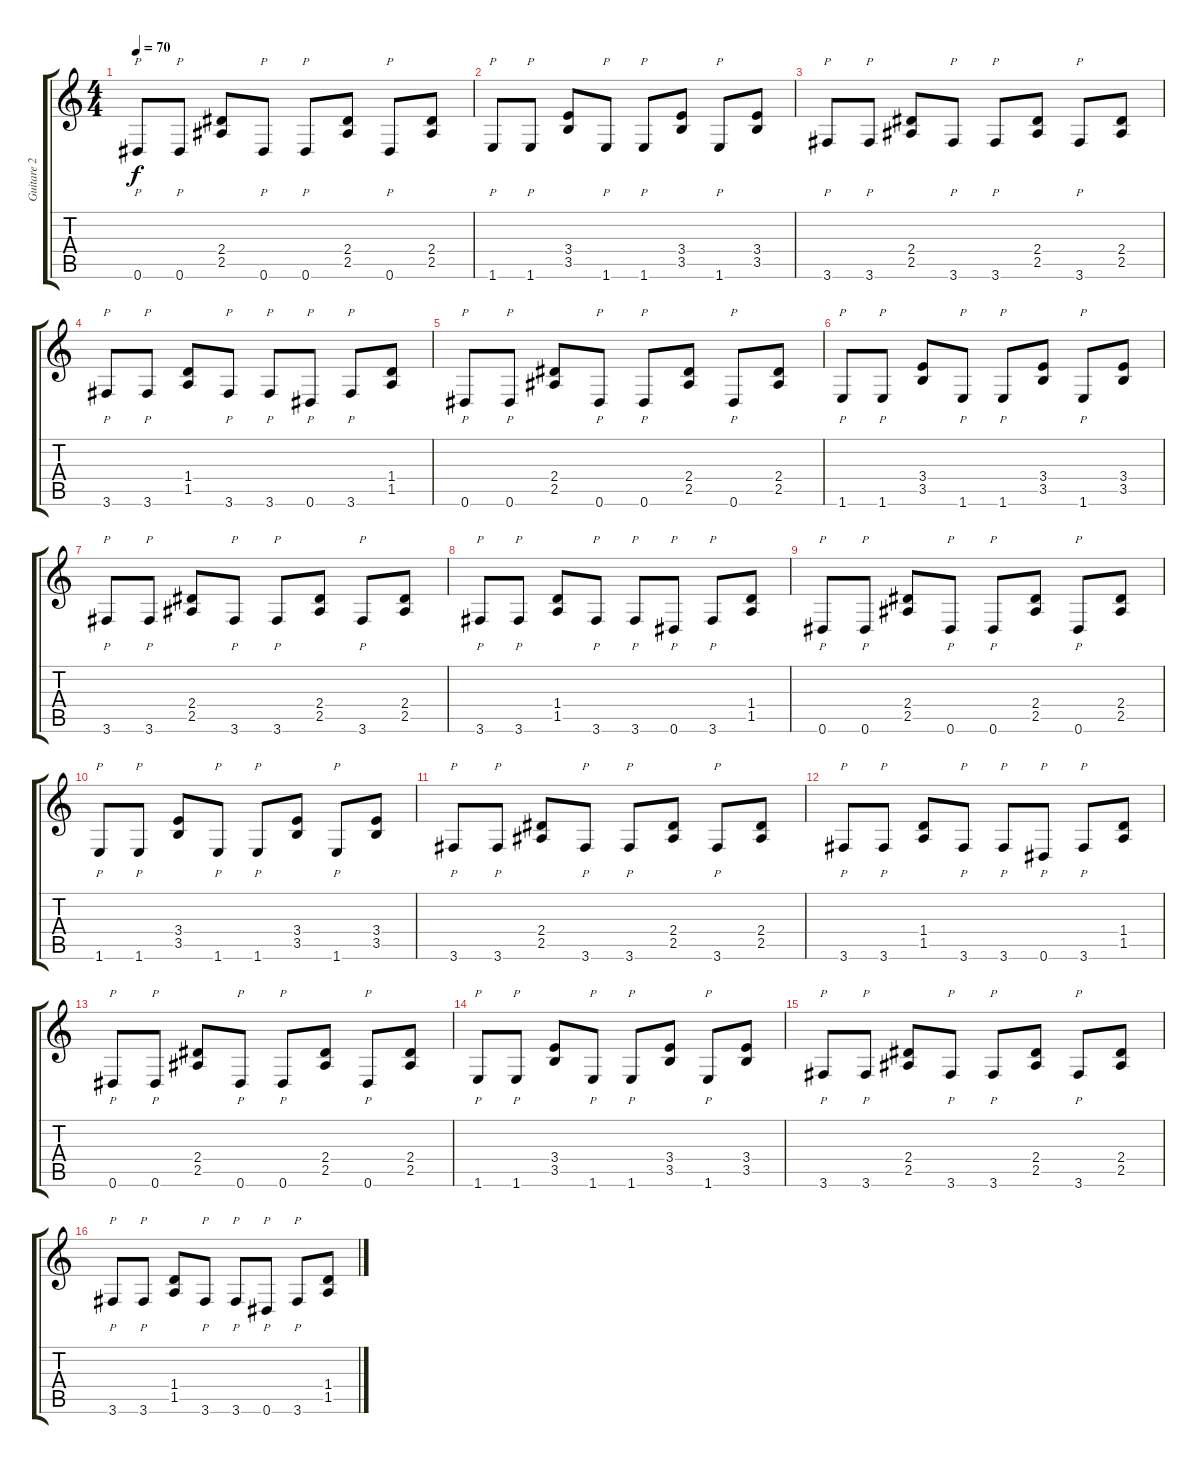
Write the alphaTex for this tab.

\track ("Guitare 2" "Guitare 2") {instrument distortionguitar}
\staff {score tabs}
\tuning (Eb4 Bb3 Gb3 Db3 Ab2 Eb2) {hide}
\ts (4 4)
\tempo 70
\clef g2
\ks c
0.6.8{p dy f} 0.6.8{p} (2.4 2.5).8 0.6.8{p} 0.6.8{p} (2.4 2.5).8 0.6.8{p} (2.4 2.5).8 |
1.6.8{p} 1.6.8{p} (3.4 3.5).8 1.6.8{p} 1.6.8{p} (3.4 3.5).8 1.6.8{p} (3.4 3.5).8 |
3.6.8{p} 3.6.8{p} (2.4 2.5).8 3.6.8{p} 3.6.8{p} (2.4 2.5).8 3.6.8{p} (2.4 2.5).8 |
3.6.8{p} 3.6.8{p} (1.4 1.5).8 3.6.8{p} 3.6.8{p} 0.6.8{p} 3.6.8{p} (1.4 1.5).8 |
0.6.8{p} 0.6.8{p} (2.4 2.5).8 0.6.8{p} 0.6.8{p} (2.4 2.5).8 0.6.8{p} (2.4 2.5).8 |
1.6.8{p} 1.6.8{p} (3.4 3.5).8 1.6.8{p} 1.6.8{p} (3.4 3.5).8 1.6.8{p} (3.4 3.5).8 |
3.6.8{p} 3.6.8{p} (2.4 2.5).8 3.6.8{p} 3.6.8{p} (2.4 2.5).8 3.6.8{p} (2.4 2.5).8 |
3.6.8{p} 3.6.8{p} (1.4 1.5).8 3.6.8{p} 3.6.8{p} 0.6.8{p} 3.6.8{p} (1.4 1.5).8 |
0.6.8{p} 0.6.8{p} (2.4 2.5).8 0.6.8{p} 0.6.8{p} (2.4 2.5).8 0.6.8{p} (2.4 2.5).8 |
1.6.8{p} 1.6.8{p} (3.4 3.5).8 1.6.8{p} 1.6.8{p} (3.4 3.5).8 1.6.8{p} (3.4 3.5).8 |
3.6.8{p} 3.6.8{p} (2.4 2.5).8 3.6.8{p} 3.6.8{p} (2.4 2.5).8 3.6.8{p} (2.4 2.5).8 |
3.6.8{p} 3.6.8{p} (1.4 1.5).8 3.6.8{p} 3.6.8{p} 0.6.8{p} 3.6.8{p} (1.4 1.5).8 |
0.6.8{p} 0.6.8{p} (2.4 2.5).8 0.6.8{p} 0.6.8{p} (2.4 2.5).8 0.6.8{p} (2.4 2.5).8 |
1.6.8{p} 1.6.8{p} (3.4 3.5).8 1.6.8{p} 1.6.8{p} (3.4 3.5).8 1.6.8{p} (3.4 3.5).8 |
3.6.8{p} 3.6.8{p} (2.4 2.5).8 3.6.8{p} 3.6.8{p} (2.4 2.5).8 3.6.8{p} (2.4 2.5).8 |
3.6.8{p} 3.6.8{p} (1.4 1.5).8 3.6.8{p} 3.6.8{p} 0.6.8{p} 3.6.8{p} (1.4 1.5).8
